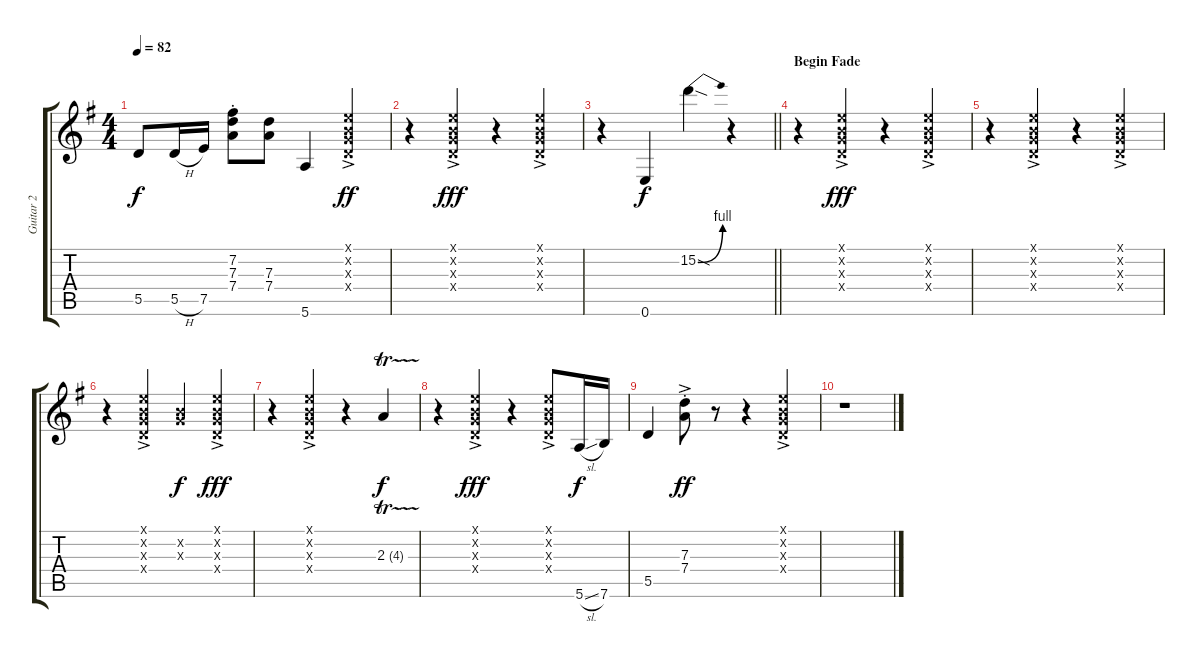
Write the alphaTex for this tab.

\track ("Guitar 2" "Guitar 2") {instrument electricguitarjazz}
\staff {score tabs}
\tuning (E4 B3 G3 D3 A2 E2) {hide}
\ts (4 4)
\tempo 82
\clef g2
\ks g
5.5.8{dy f} 5.5{h}.16 7.5.16 (7.2{st} 7.3{st} 7.4{st}).8 (7.3 7.4).8 5.6.4 (0.1{ac x} 0.2{ac x} 0.3{ac x} 0.4{ac x}).4{dy ff} |
r.4 (0.1{ac x} 0.2{ac x} 0.3{ac x} 0.4{ac x}).4{dy fff} r.4 (0.1{ac x} 0.2{ac x} 0.3{ac x} 0.4{ac x}).4 |
\barLineRight lightlight
r.4 0.6.4{dy f} 15.2{be (bend 0 0 60 4) sod}.4 r.4 |
\section ("" "Begin Fade")
r.4{volume 6} (0.1{ac x} 0.2{ac x} 0.3{ac x} 0.4{ac x}).4{dy fff} r.4 (0.1{ac x} 0.2{ac x} 0.3{ac x} 0.4{ac x}).4 |
r.4 (0.1{ac x} 0.2{ac x} 0.3{ac x} 0.4{ac x}).4 r.4 (0.1{ac x} 0.2{ac x} 0.3{ac x} 0.4{ac x}).4 |
r.4 (0.1{ac x} 0.2{ac x} 0.3{ac x} 0.4{ac x}).4 (0.2{x} 0.3{x}).4{dy f} (0.1{ac x} 0.2{ac x} 0.3{ac x} 0.4{ac x}).4{dy fff} |
r.4 (0.1{ac x} 0.2{ac x} 0.3{ac x} 0.4{ac x}).4 r.4{volume 0} 2.3{tr (4 32)}.4{dy f} |
r.4 (0.1{ac x} 0.2{ac x} 0.3{ac x} 0.4{ac x}).4{dy fff} r.4 (0.1{ac x} 0.2{ac x} 0.3{ac x} 0.4{ac x}).8 5.6{sl}.16{dy f} 7.6.16 |
5.5.4 (7.3{ac st} 7.4{ac st}).8{dy ff} r.8 r.4 (0.1{ac x} 0.2{ac x} 0.3{ac x} 0.4{ac x}).4 |
r.1
